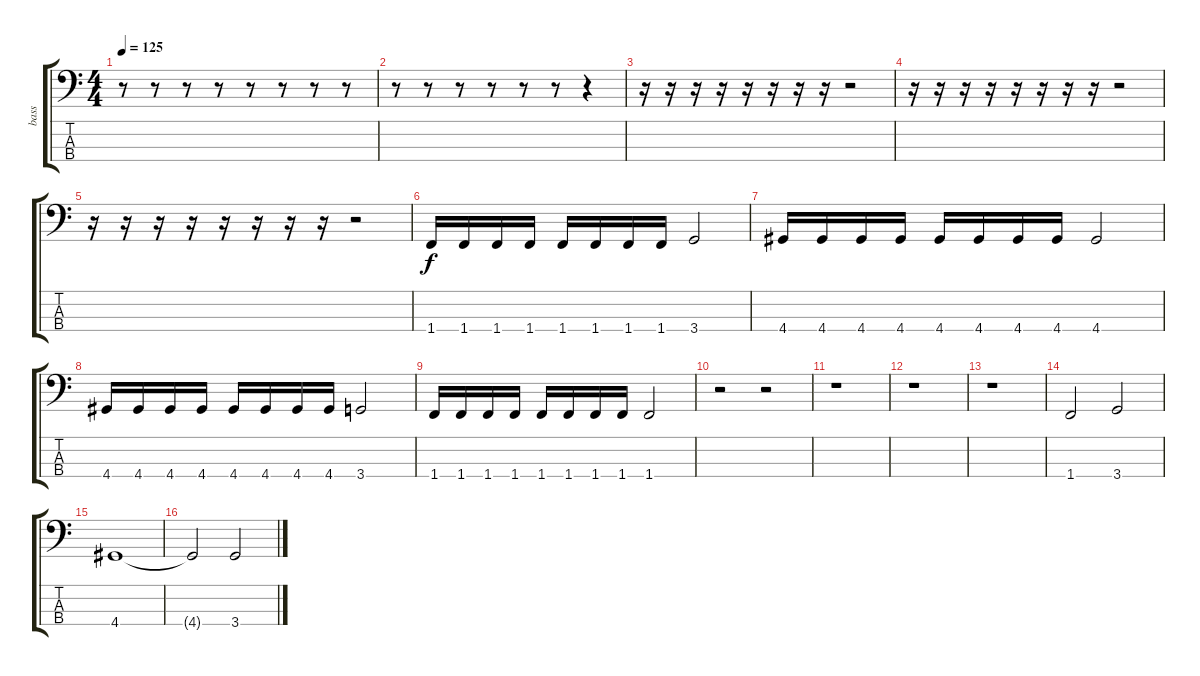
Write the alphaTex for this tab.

\track ("bass" "bass") {instrument electricbassfinger}
\staff {score tabs}
\tuning (G2 D2 A1 E1) {hide}
\ts (4 4)
\tempo 125
\clef f4
\ks c
r.8{dy f} r.8 r.8 r.8 r.8 r.8 r.8 r.8 |
r.8 r.8 r.8 r.8 r.8 r.8 r.4 |
r.16 r.16 r.16 r.16 r.16 r.16 r.16 r.16 r.2 |
r.16 r.16 r.16 r.16 r.16 r.16 r.16 r.16 r.2 |
r.16 r.16 r.16 r.16 r.16 r.16 r.16 r.16 r.2 |
1.4.16 1.4.16 1.4.16 1.4.16 1.4.16 1.4.16 1.4.16 1.4.16 3.4.2 |
4.4.16 4.4.16 4.4.16 4.4.16 4.4.16 4.4.16 4.4.16 4.4.16 4.4.2 |
4.4.16 4.4.16 4.4.16 4.4.16 4.4.16 4.4.16 4.4.16 4.4.16 3.4.2 |
1.4.16 1.4.16 1.4.16 1.4.16 1.4.16 1.4.16 1.4.16 1.4.16 1.4.2 |
r.2 r.2 |
r.1 |
r.1 |
r.1 |
1.4.2 3.4.2 |
4.4.1 |
4.4{t}.2 3.4.2
